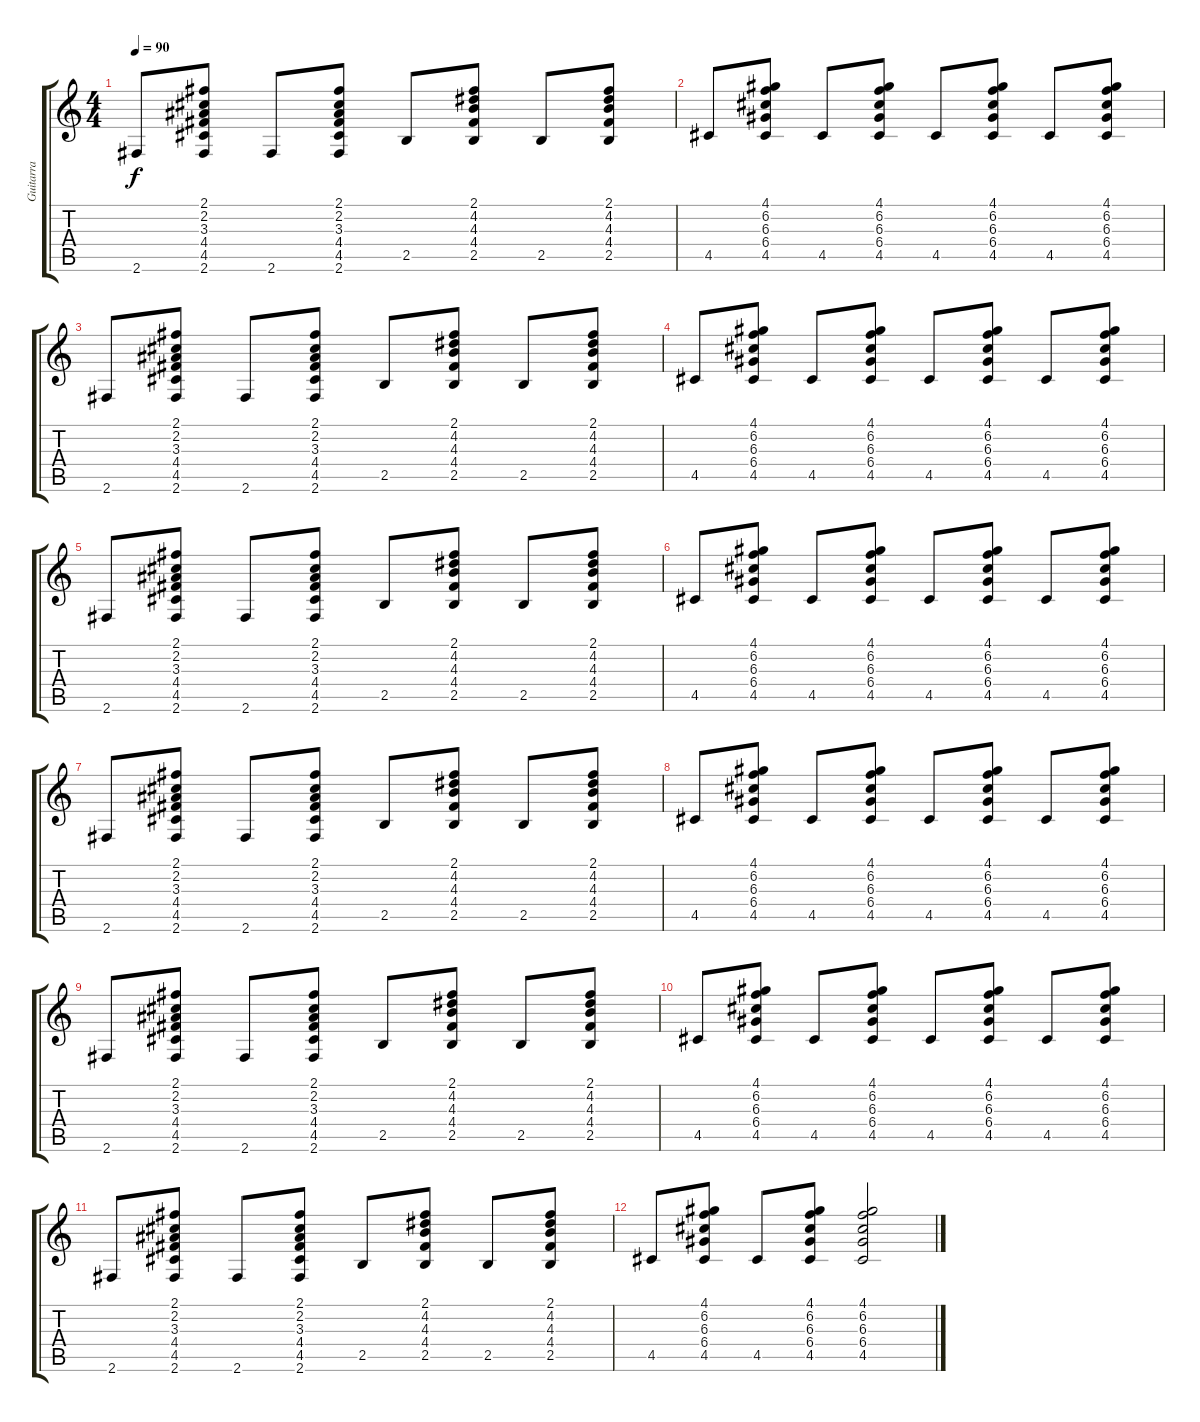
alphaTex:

\track ("Guitarra" "Guitarra") {instrument acousticguitarnylon}
\staff {score tabs}
\tuning (E4 B3 G3 D3 A2 E2) {hide}
\ts (4 4)
\tempo 90
\clef g2
\ks c
2.6.8{dy f} (2.1 2.2 3.3 4.4 4.5 2.6).8 2.6.8 (2.1 2.2 3.3 4.4 4.5 2.6).8 2.5.8 (2.1 4.2 4.3 4.4 2.5).8 2.5.8 (2.1 4.2 4.3 4.4 2.5).8 |
4.5.8 (4.1 6.2 6.3 6.4 4.5).8 4.5.8 (4.1 6.2 6.3 6.4 4.5).8 4.5.8 (4.1 6.2 6.3 6.4 4.5).8 4.5.8 (4.1 6.2 6.3 6.4 4.5).8 |
2.6.8 (2.1 2.2 3.3 4.4 4.5 2.6).8 2.6.8 (2.1 2.2 3.3 4.4 4.5 2.6).8 2.5.8 (2.1 4.2 4.3 4.4 2.5).8 2.5.8 (2.1 4.2 4.3 4.4 2.5).8 |
4.5.8 (4.1 6.2 6.3 6.4 4.5).8 4.5.8 (4.1 6.2 6.3 6.4 4.5).8 4.5.8 (4.1 6.2 6.3 6.4 4.5).8 4.5.8 (4.1 6.2 6.3 6.4 4.5).8 |
2.6.8 (2.1 2.2 3.3 4.4 4.5 2.6).8 2.6.8 (2.1 2.2 3.3 4.4 4.5 2.6).8 2.5.8 (2.1 4.2 4.3 4.4 2.5).8 2.5.8 (2.1 4.2 4.3 4.4 2.5).8 |
4.5.8 (4.1 6.2 6.3 6.4 4.5).8 4.5.8 (4.1 6.2 6.3 6.4 4.5).8 4.5.8 (4.1 6.2 6.3 6.4 4.5).8 4.5.8 (4.1 6.2 6.3 6.4 4.5).8 |
2.6.8 (2.1 2.2 3.3 4.4 4.5 2.6).8 2.6.8 (2.1 2.2 3.3 4.4 4.5 2.6).8 2.5.8 (2.1 4.2 4.3 4.4 2.5).8 2.5.8 (2.1 4.2 4.3 4.4 2.5).8 |
4.5.8 (4.1 6.2 6.3 6.4 4.5).8 4.5.8 (4.1 6.2 6.3 6.4 4.5).8 4.5.8 (4.1 6.2 6.3 6.4 4.5).8 4.5.8 (4.1 6.2 6.3 6.4 4.5).8 |
2.6.8 (2.1 2.2 3.3 4.4 4.5 2.6).8 2.6.8 (2.1 2.2 3.3 4.4 4.5 2.6).8 2.5.8 (2.1 4.2 4.3 4.4 2.5).8 2.5.8 (2.1 4.2 4.3 4.4 2.5).8 |
4.5.8 (4.1 6.2 6.3 6.4 4.5).8 4.5.8 (4.1 6.2 6.3 6.4 4.5).8 4.5.8 (4.1 6.2 6.3 6.4 4.5).8 4.5.8 (4.1 6.2 6.3 6.4 4.5).8 |
2.6.8 (2.1 2.2 3.3 4.4 4.5 2.6).8 2.6.8 (2.1 2.2 3.3 4.4 4.5 2.6).8 2.5.8 (2.1 4.2 4.3 4.4 2.5).8 2.5.8 (2.1 4.2 4.3 4.4 2.5).8 |
4.5.8 (4.1 6.2 6.3 6.4 4.5).8 4.5.8 (4.1 6.2 6.3 6.4 4.5).8 (4.1 6.2 6.3 6.4 4.5).2
